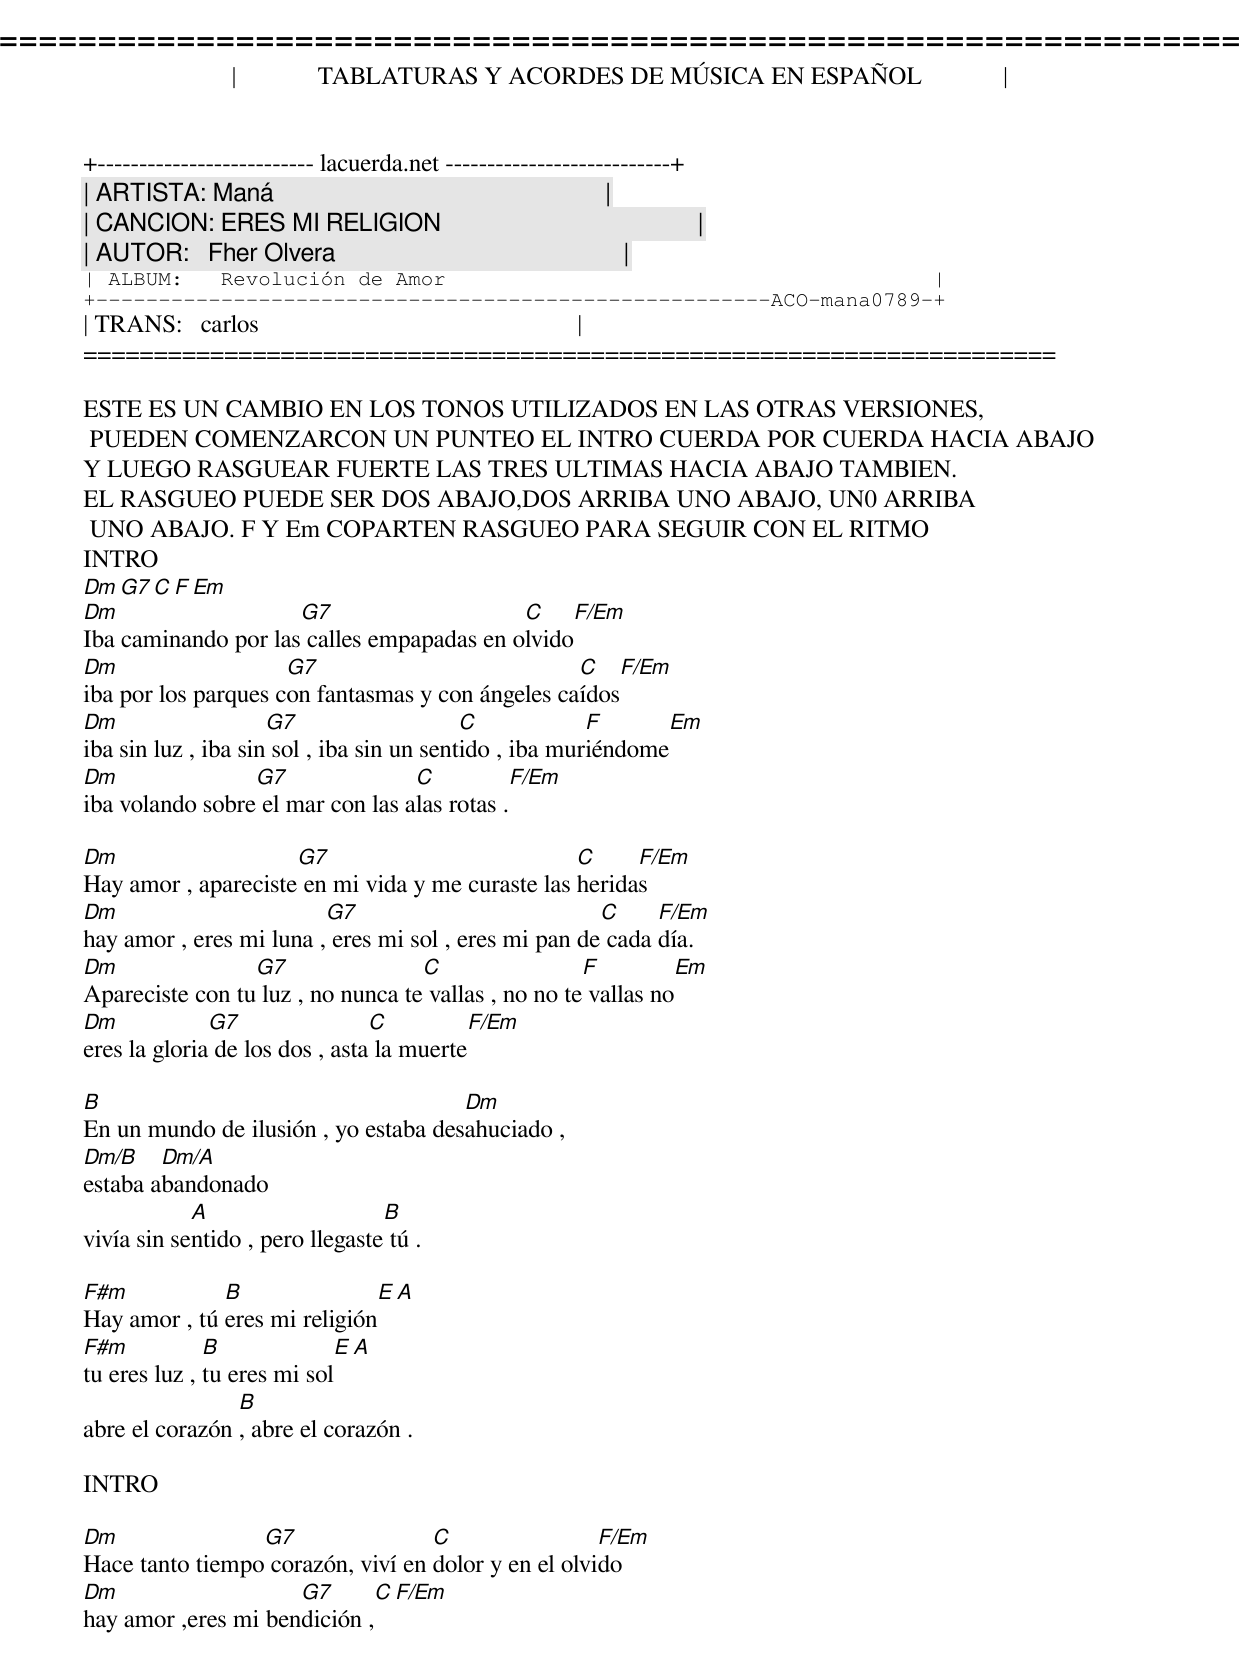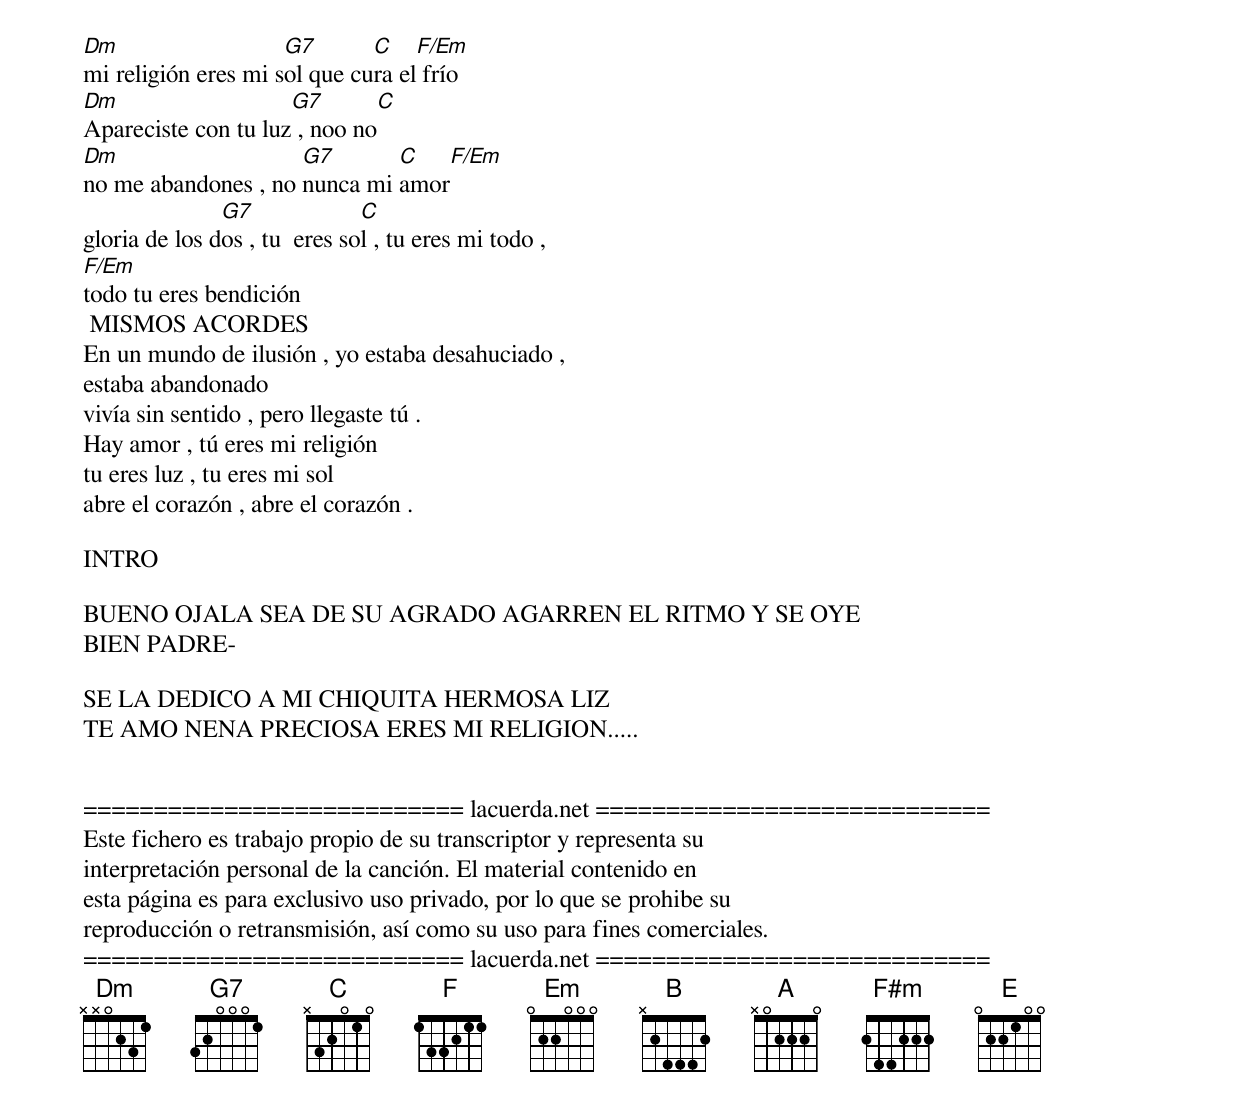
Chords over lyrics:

=====================================================================
|             TABLATURAS Y ACORDES DE MÚSICA EN ESPAÑOL             |
+-------------------------- lacuerda.net ---------------------------+
| ARTISTA: Maná                                                     |
| CANCION: ERES MI RELIGION                                         |
| AUTOR:   Fher Olvera                                              |
| ALBUM:   Revolución de Amor                                       |
+------------------------------------------------------ACO-mana0789-+
| TRANS:   carlos                                                   |
=====================================================================

ESTE ES UN CAMBIO EN LOS TONOS UTILIZADOS EN LAS OTRAS VERSIONES,
 PUEDEN COMENZARCON UN PUNTEO EL INTRO CUERDA POR CUERDA HACIA ABAJO
Y LUEGO RASGUEAR FUERTE LAS TRES ULTIMAS HACIA ABAJO TAMBIEN.
EL RASGUEO PUEDE SER DOS ABAJO,DOS ARRIBA UNO ABAJO, UN0 ARRIBA
 UNO ABAJO. F Y Em COPARTEN RASGUEO PARA SEGUIR CON EL RITMO
INTRO
Dm  G7  C  F  Em
Dm                   G7                    C     F/Em
Iba caminando por las calles empapadas en olvido
Dm                   G7                           C     F/Em
iba por los parques con fantasmas y con ángeles caídos
Dm                   G7                    C            F      Em
iba sin luz , iba sin sol , iba sin un sentido , iba muriéndome
Dm               G7               C            F/Em
iba volando sobre el mar con las alas rotas .

Dm                   G7                           C     F/Em
Hay amor , apareciste en mi vida y me curaste las heridas
Dm                       G7                           C     F/Em
hay amor , eres mi luna , eres mi sol , eres mi pan de cada día.
Dm               G7                C                 F         Em
Apareciste con tu luz , no nunca te vallas , no no te vallas no
Dm            G7                C          F/Em
eres la gloria de los dos , asta la muerte

B                                     Dm
En un mundo de ilusión , yo estaba desahuciado ,
Dm/B    Dm/A
estaba abandonado
            A                    B
vivía sin sentido , pero llegaste tú .

F#m           B               E A
Hay amor , tú eres mi religión
F#m           B               E A
tu eres luz , tu eres mi sol
                B
abre el corazón , abre el corazón .

INTRO

Dm               G7                C                 F/Em
Hace tanto tiempo corazón, viví en dolor y en el olvido
Dm                   G7       C    F/Em
hay amor ,eres mi bendición ,
Dm                   G7       C    F/Em
mi religión eres mi sol que cura el frío
Dm                   G7       C
Apareciste con tu luz , noo no
Dm                   G7       C    F/Em
no me abandones , no nunca mi amor
               G7              C
gloria de los dos , tu  eres sol , tu eres mi todo ,
F/Em
todo tu eres bendición
 MISMOS ACORDES
En un mundo de ilusión , yo estaba desahuciado ,
estaba abandonado
vivía sin sentido , pero llegaste tú .
Hay amor , tú eres mi religión
tu eres luz , tu eres mi sol
abre el corazón , abre el corazón .

INTRO

BUENO OJALA SEA DE SU AGRADO AGARREN EL RITMO Y SE OYE
BIEN PADRE-

SE LA DEDICO A MI CHIQUITA HERMOSA LIZ
TE AMO NENA PRECIOSA ERES MI RELIGION.....


=========================== lacuerda.net ============================
Este fichero es trabajo propio de su transcriptor y representa su
interpretación personal de la canción. El material contenido en
esta página es para exclusivo uso privado, por lo que se prohibe su
reproducción o retransmisión, así como su uso para fines comerciales.
=========================== lacuerda.net ============================
